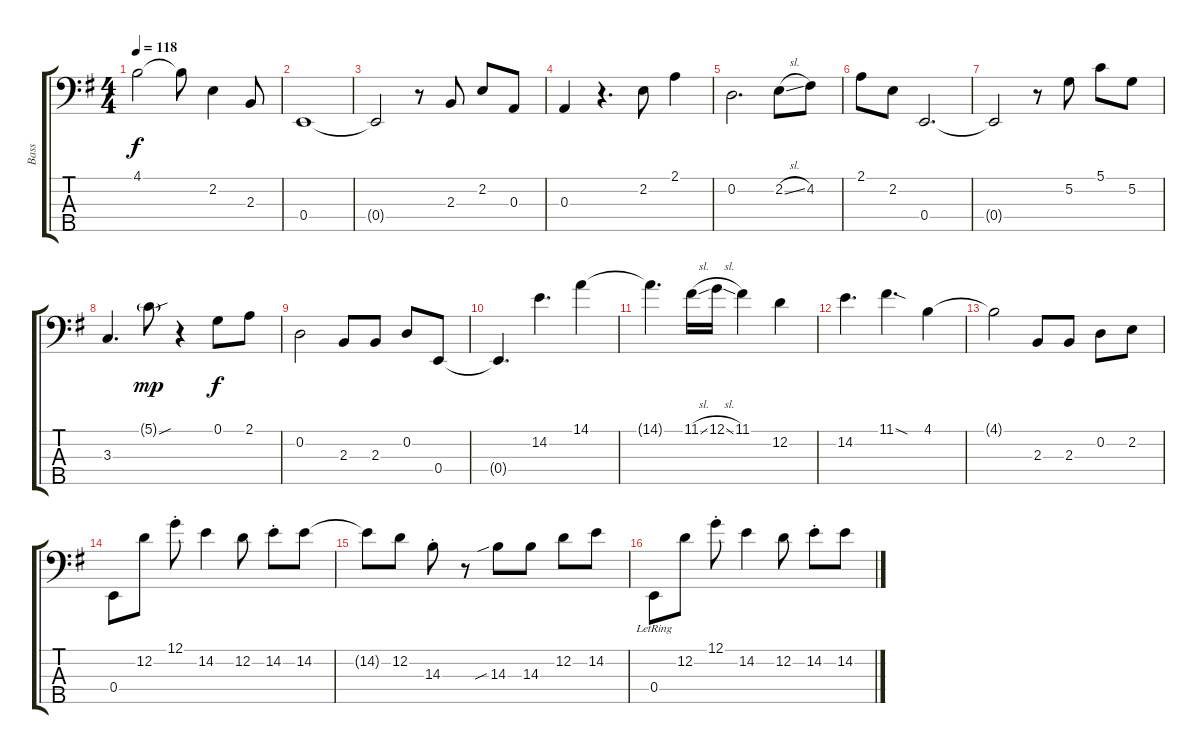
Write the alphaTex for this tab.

\track ("Bass" "Bass") {instrument electricbassfinger}
\staff {score tabs}
\tuning (G2 D2 A1 E1 B0) {hide}
\ts (4 4)
\tempo 118
\clef f4
\ks eminor
4.1.2{dy f} 4.1{t}.8 2.2.4 2.3.8 |
0.4.1 |
0.4{t}.2 r.8 2.3.8 2.2.8 0.3.8 |
0.3.4 r.4{d} 2.2.8 2.1.4 |
0.2.2{d} 2.2{sl}.8 4.2.8 |
2.1.8 2.2.8 0.4.2{d} |
0.4{t}.2 r.8 5.2.8 5.1.8 5.2.8 |
3.3.4{d} 5.1{sou g}.8{dy mp} r.4 0.1.8{dy f} 2.1.8 |
0.2.2 2.3.8 2.3.8 0.2.8 0.4.8 |
0.4{t}.4{d} 14.2.4{d} 14.1.4 |
14.1{t}.4{d} 11.1{sl}.16 12.1{sl}.16 11.1.4 12.2.4 |
14.2.4{d} 11.1{sod}.4{d} 4.1.4 |
4.1{t}.2 2.3.8 2.3.8 0.2.8 2.2.8 |
0.4.8 12.2.8 12.1{st}.8 14.2.4 12.2.8 14.2{st}.8 14.2.8 |
14.2{t}.8 12.2.8 14.3{st}.8 r.8 14.3{sib}.8 14.3.8 12.2.8 14.2.8 |
0.4{lr}.8 12.2.8 12.1{st}.8 14.2.4 12.2.8 14.2{st}.8 14.2.8
